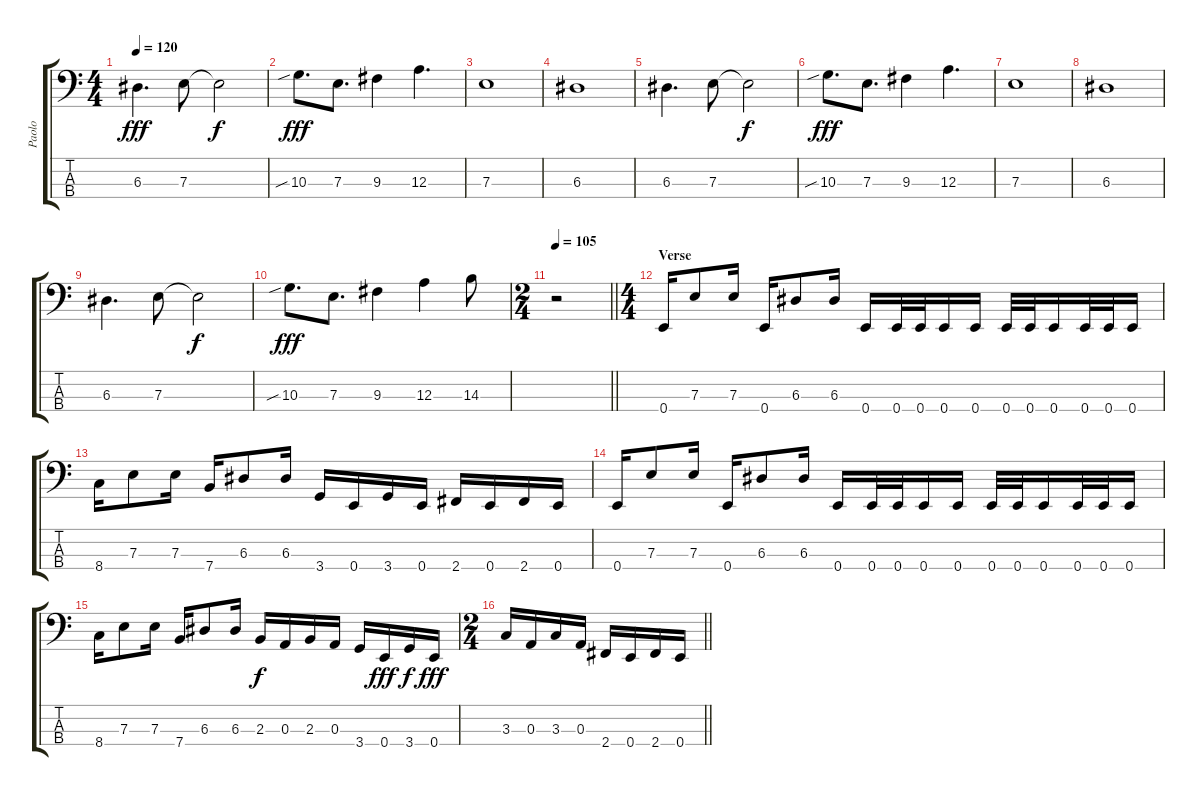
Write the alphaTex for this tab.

\track ("Paolo" "Paolo") {instrument electricbassfinger}
\staff {score tabs}
\tuning (G2 D2 A1 E1) {hide}
\ts (4 4)
\tempo 120
\clef f4
\ks c
6.3.4{d dy fff} 7.3.8 7.3{t}.2{dy f} |
10.3{sib}.8{d dy fff} 7.3.8{d} 9.3.4 12.3.4{d} |
7.3.1 |
6.3.1 |
6.3.4{d} 7.3.8 7.3{t}.2{dy f} |
10.3{sib}.8{d dy fff} 7.3.8{d} 9.3.4 12.3.4{d} |
7.3.1 |
6.3.1 |
6.3.4{d} 7.3.8 7.3{t}.2{dy f} |
10.3{sib}.8{d dy fff} 7.3.8{d} 9.3.4 12.3.4 14.3.8 |
\ts (2 4)
\tempo 105
\barLineRight lightlight
r.2 |
\ts (4 4)
\section ("" "Verse")
0.4.16 7.3.8 7.3.16 0.4.16 6.3.8 6.3.16 0.4.16 0.4.32 0.4.32 0.4.16 0.4.16 0.4.32 0.4.32 0.4.16 0.4.32 0.4.32 0.4.16 |
8.4.16 7.3.8 7.3.16 7.4.16 6.3.8 6.3.16 3.4.16 0.4.16 3.4.16 0.4.16 2.4.16 0.4.16 2.4.16 0.4.16 |
0.4.16 7.3.8 7.3.16 0.4.16 6.3.8 6.3.16 0.4.16 0.4.32 0.4.32 0.4.16 0.4.16 0.4.32 0.4.32 0.4.16 0.4.32 0.4.32 0.4.16 |
8.4.16 7.3.8 7.3.16 7.4.16 6.3.8 6.3.16 2.3.16{dy f} 0.3.16 2.3.16 0.3.16 3.4.16 0.4.16{dy fff} 3.4.16{dy f} 0.4.16{dy fff} |
\ts (2 4)
\barLineRight lightlight
3.3.16 0.3.16 3.3.16 0.3.16 2.4.16 0.4.16 2.4.16 0.4.16
